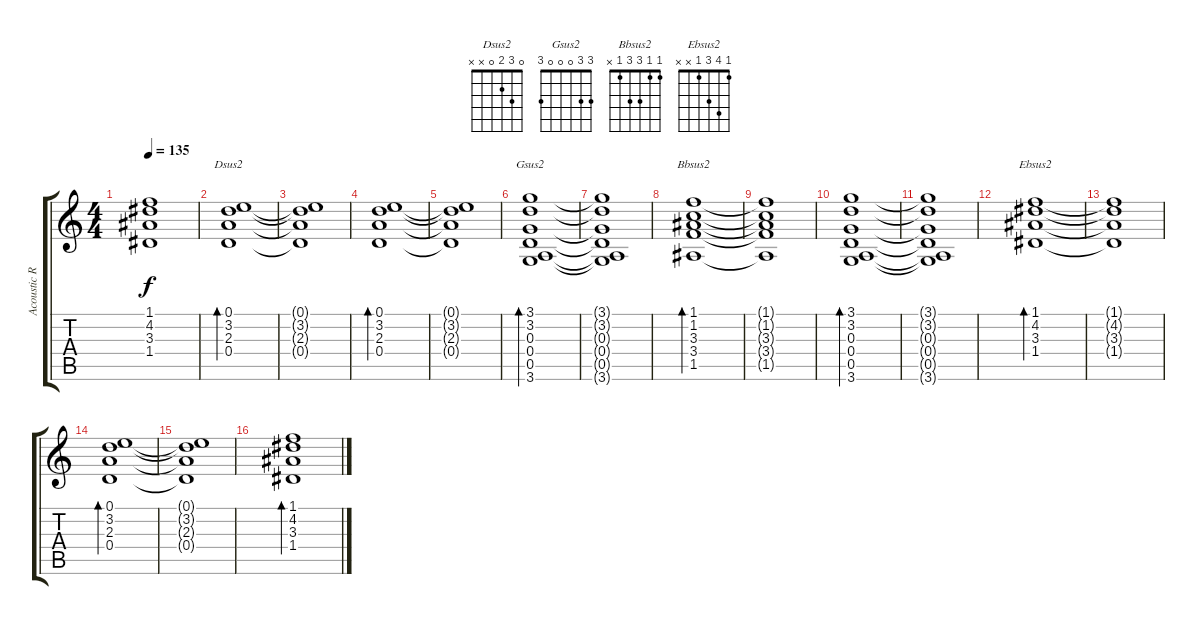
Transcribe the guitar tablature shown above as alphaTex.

\track ("Acoustic Rhytm" "Acoustic R") {instrument acousticguitarsteel}
\staff {score tabs}
\tuning (E4 B3 G3 D3 A2 E2) {hide}
\chord ("Dsus2" 0 3 2 0 x x)
\chord ("Gsus2" 3 3 0 0 0 3)
\chord ("Bbsus2" 1 1 3 3 1 x)
\chord ("Ebsus2" 1 4 3 1 x x)
\ts (4 4)
\tempo 135
\clef g2
\ks c
(1.1{t} 4.2{t} 3.3{t} 1.4{t}).1{dy f} |
(0.1 3.2 2.3 0.4).1{bd 480 ch "Dsus2"} |
(0.1{t} 3.2{t} 2.3{t} 0.4{t}).1 |
(0.1 3.2 2.3 0.4).1{bd 480} |
(0.1{t} 3.2{t} 2.3{t} 0.4{t}).1 |
(3.1 3.2 0.3 0.4 0.5 3.6).1{bd 480 ch "Gsus2"} |
(3.1{t} 3.2{t} 0.3{t} 0.4{t} 0.5{t} 3.6{t}).1 |
(1.1 1.2 3.3 3.4 1.5).1{bd 480 ch "Bbsus2"} |
(1.1{t} 1.2{t} 3.3{t} 3.4{t} 1.5{t}).1 |
(3.1 3.2 0.3 0.4 0.5 3.6).1{bd 480} |
(3.1{t} 3.2{t} 0.3{t} 0.4{t} 0.5{t} 3.6{t}).1 |
(1.1 4.2 3.3 1.4).1{bd 480 ch "Ebsus2"} |
(1.1{t} 4.2{t} 3.3{t} 1.4{t}).1 |
(0.1 3.2 2.3 0.4).1{bd 480} |
(0.1{t} 3.2{t} 2.3{t} 0.4{t}).1 |
(1.1 4.2 3.3 1.4).1{bd 480}
